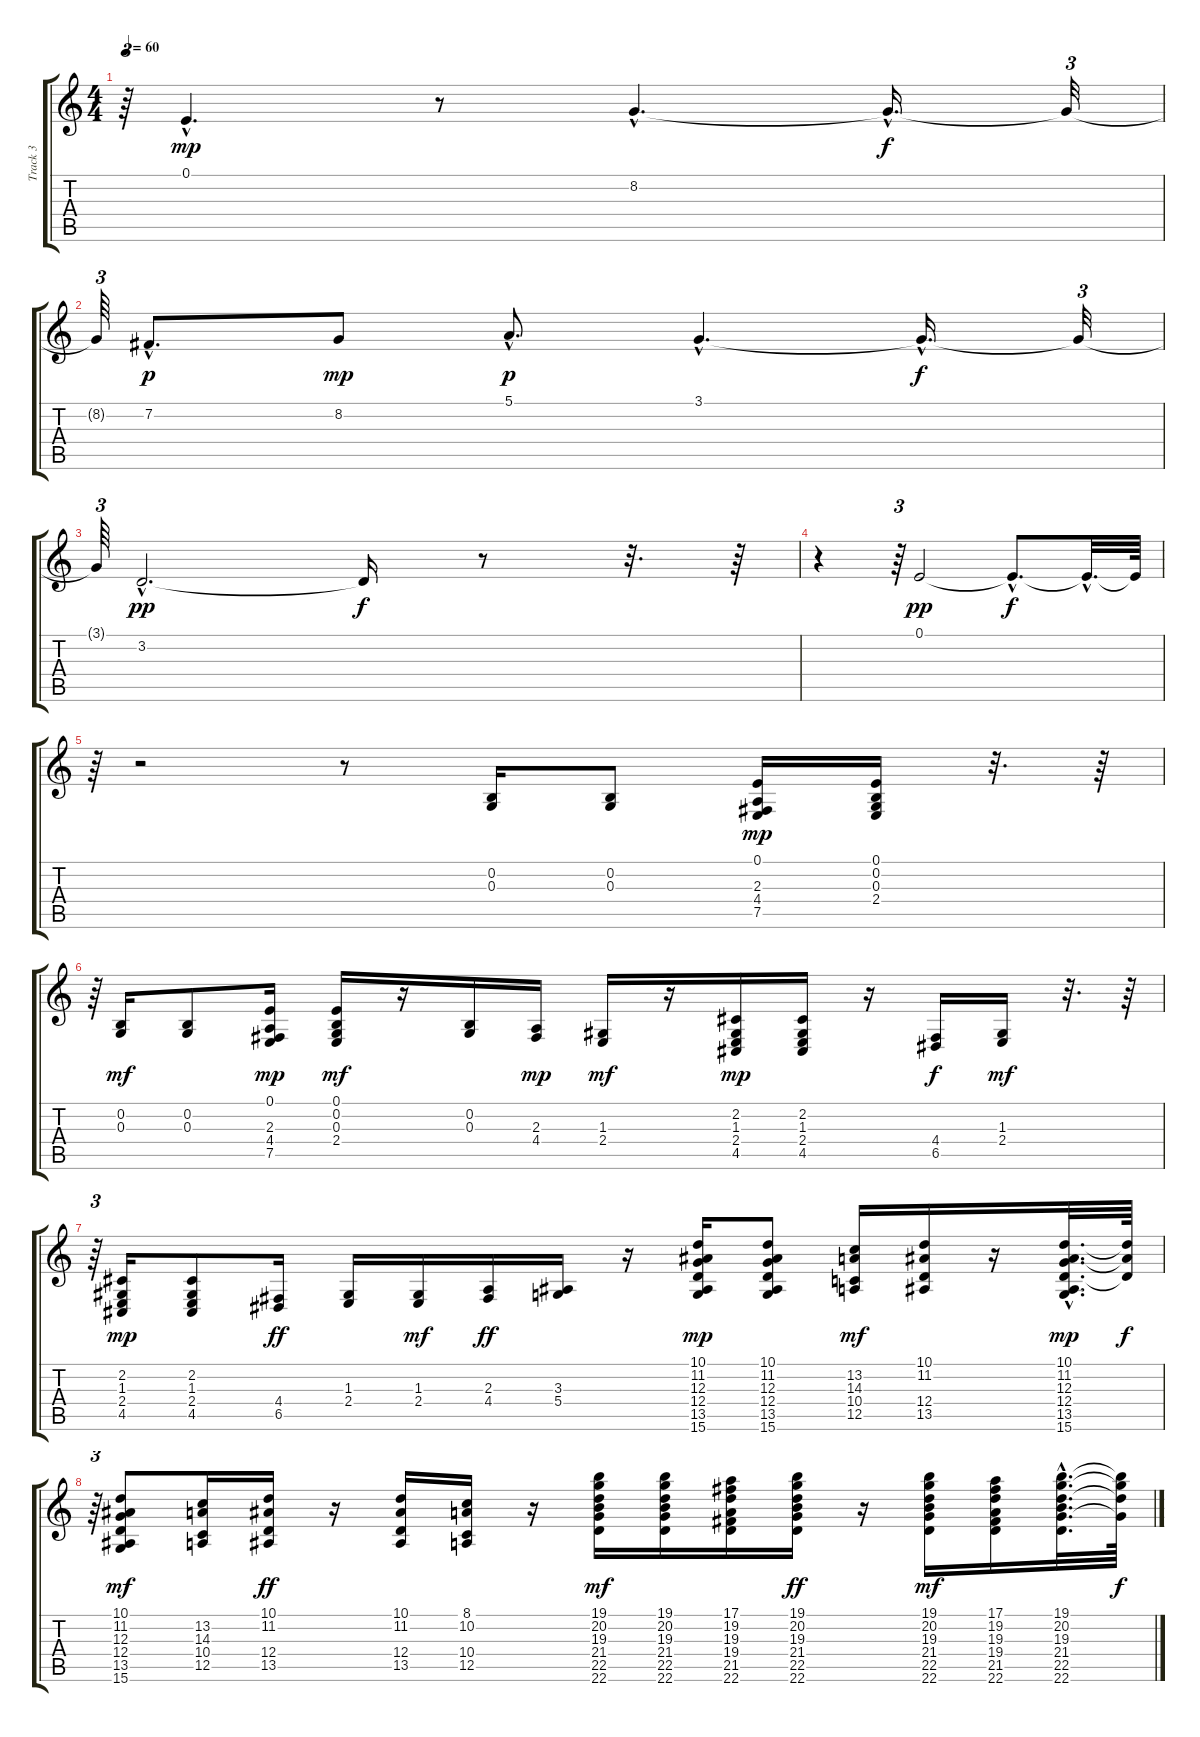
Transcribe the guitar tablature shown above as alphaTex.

\track ("Track 3" "Track 3") {instrument stringensemble1}
\staff {score tabs}
\tuning (E4 B3 G3 D3 A2 E2) {hide}
\ts (4 4)
\tempo 60
\clef g2
\ks c
r.64{tu (3 2) dy f} 0.1{hac}.4{d dy mp} r.8 8.2{hac}.4{d} 8.2{hac t}.16{d dy f} 8.2{t}.32{tu (3 2)} |
8.2{t}.64{tu (3 2)} 7.2{hac}.8{d dy p} 8.2.8{dy mp} 5.1{hac}.8{d dy p} 3.1{hac}.4{d} 3.1{hac t}.16{d dy f} 3.1{t}.32{tu (3 2)} |
3.1{t}.64{tu (3 2)} 3.2{hac}.2{d dy pp} 3.2{t}.16{dy f} r.8 r.32{d} r.64 |
r.4 r.64{tu (3 2)} 0.1.2{dy pp} 0.1{hac t}.8{d dy f} 0.1{hac t}.32{d} 0.1{t}.64 |
r.64{tu (3 2)} r.2 r.8 (0.2 0.3).16 (0.2 0.3).8 (0.1 2.3 4.4 7.5).16{dy mp} (0.1 0.2 0.3 2.4).16 r.32{d} r.64 |
r.64{tu (3 2)} (0.2 0.3).16{dy mf} (0.2 0.3).8 (0.1 2.3 4.4 7.5).16{dy mp} (0.1 0.2 0.3 2.4).16{dy mf} r.16 (0.2 0.3).16 (2.3 4.4).16{dy mp} (1.3 2.4).16{dy mf} r.16 (2.2 1.3 2.4 4.5).16{dy mp} (2.2 1.3 2.4 4.5).16 r.16 (4.4 6.5).16{dy f} (1.3 2.4).16{dy mf} r.32{d} r.64 |
r.64{tu (3 2)} (2.2 1.3 2.4 4.5).16{dy mp} (2.2 1.3 2.4 4.5).8 (4.4 6.5).16{dy ff} (1.3 2.4).16 (1.3 2.4).16{dy mf} (2.3 4.4).16{dy ff} (3.3 5.4).16 r.16 (10.1 11.2 12.3 12.4 13.5 15.6).16{dy mp} (10.1 11.2 12.3 12.4 13.5 15.6).8 (13.2 14.3 10.4 12.5).16{dy mf} (10.1 11.2 12.4 13.5).16 r.16 (10.1{hac} 11.2{hac} 12.3 12.4{hac} 13.5 15.6).32{d dy mp} (10.1{t} 11.2{t} 12.4{t}).64{dy f} |
r.64{tu (3 2)} (10.1 11.2 12.3 12.4 13.5 15.6).8{dy mf} (13.2 14.3 10.4 12.5).16 (10.1 11.2 12.4 13.5).16{dy ff} r.16 (10.1 11.2 12.4 13.5).16 (8.1 10.2 10.4 12.5).16 r.16 (19.1 20.2 19.3 21.4 22.5 22.6).16{dy mf} (19.1 20.2 19.3 21.4 22.5 22.6).16 (17.1 19.2 19.3 19.4 21.5 22.6).16 (19.1 20.2 19.3 21.4 22.5 22.6).16{dy ff} r.16 (19.1 20.2 19.3 21.4 22.5 22.6).16{dy mf} (17.1 19.2 19.3 19.4 21.5 22.6).16 (19.1{hac} 20.2{hac} 19.3{hac} 21.4 22.5{hac} 22.6).32{d} (19.1{t} 20.2{t} 19.3{t} 22.5{t}).64{dy f}
